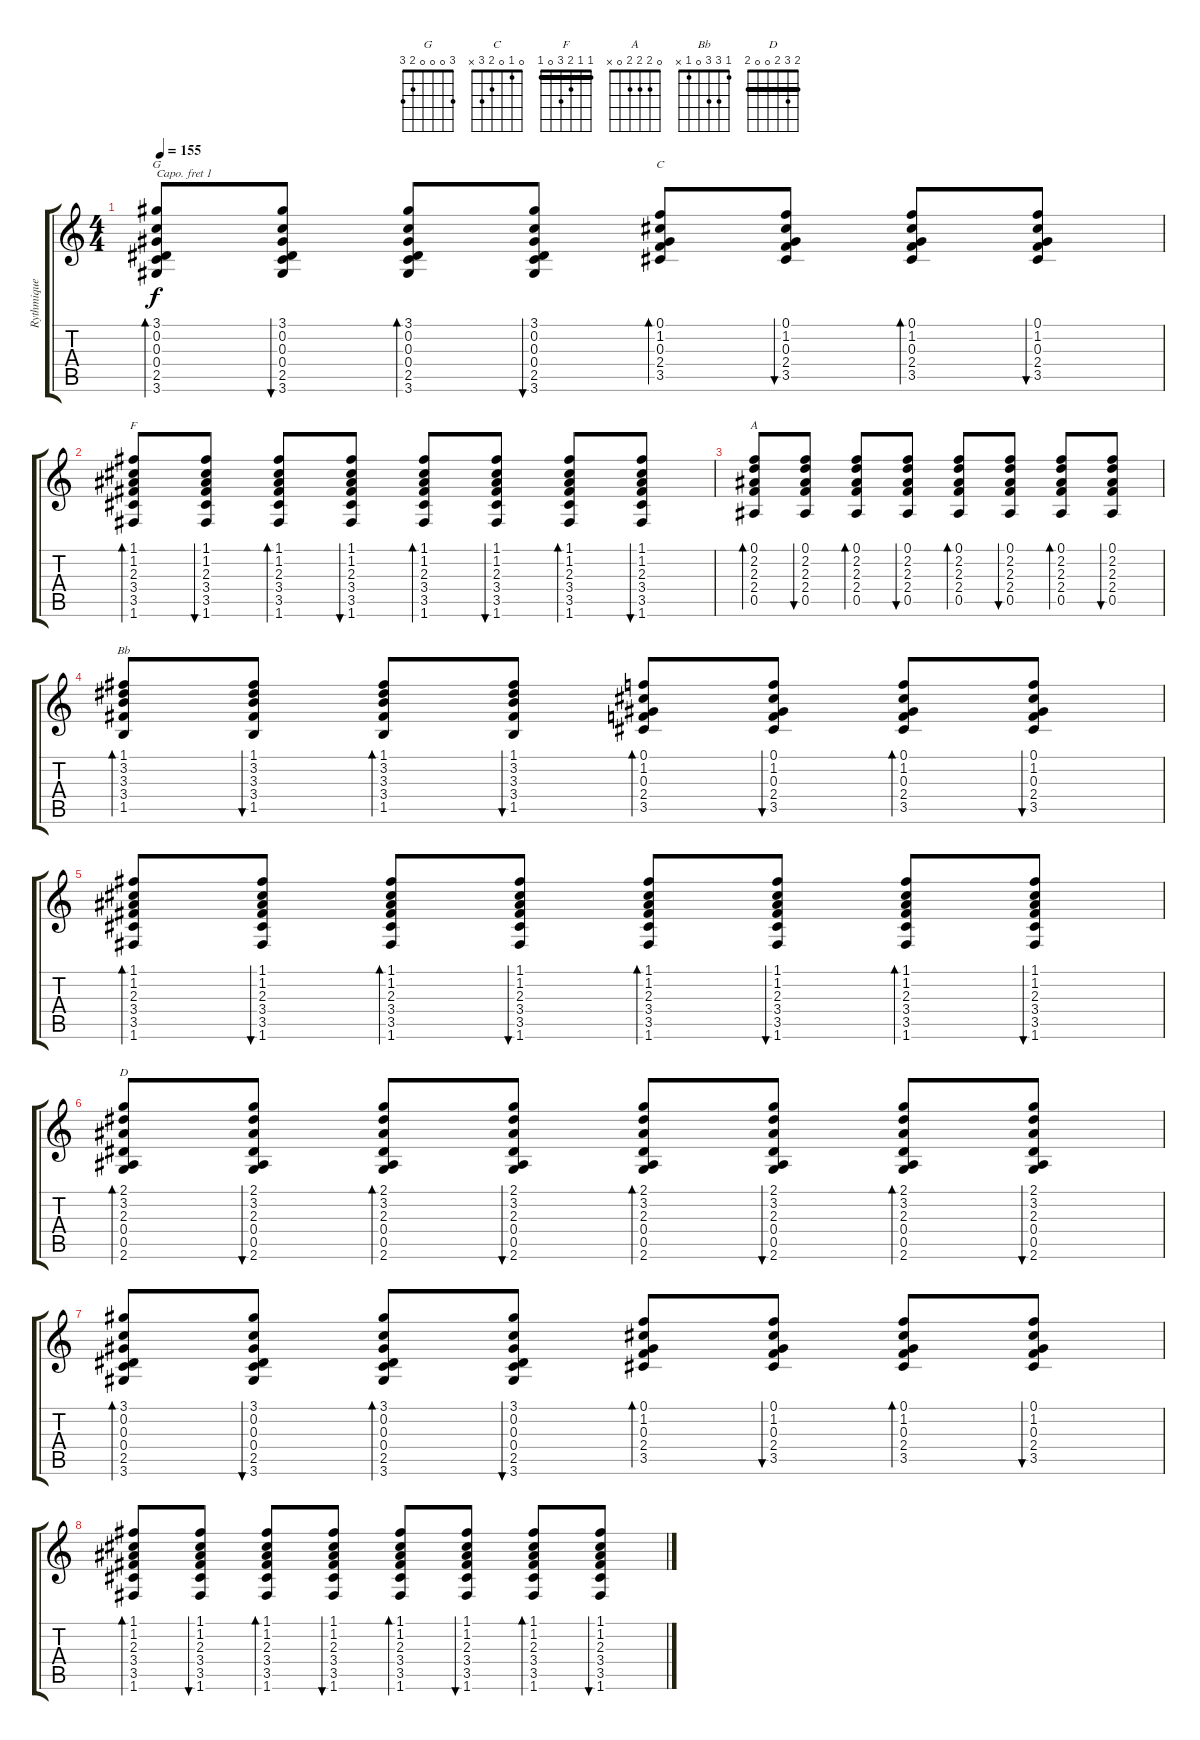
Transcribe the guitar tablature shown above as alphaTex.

\track ("Rythmique" "Rythmique") {instrument acousticguitarsteel}
\staff {score tabs}
\capo 1
\tuning (E4 B3 G3 D3 A2 E2) {hide}
\chord ("G" 3 0 0 0 2 3)
\chord ("C" 0 1 0 2 3 x)
\chord ("F" 1 1 2 3 0 1) {barre 1}
\chord ("A" 0 2 2 2 0 x)
\chord ("Bb" 1 3 3 0 1 x)
\chord ("D" 2 3 2 0 0 2) {barre 2}
\ts (4 4)
\tempo 155
\clef g2
\ks c
(3.1 0.2 0.3 0.4 2.5 3.6).8{bd 60 ch "G" dy f} (3.1 0.2 0.3 0.4 2.5 3.6).8{bu 60} (3.1 0.2 0.3 0.4 2.5 3.6).8{bd 60} (3.1 0.2 0.3 0.4 2.5 3.6).8{bu 60} (0.1 1.2 0.3 2.4 3.5).8{bd 60 ch "C"} (0.1 1.2 0.3 2.4 3.5).8{bu 60} (0.1 1.2 0.3 2.4 3.5).8{bd 60} (0.1 1.2 0.3 2.4 3.5).8{bu 60} |
(1.1 1.2 2.3 3.4 3.5 1.6).8{bd 60 ch "F"} (1.1 1.2 2.3 3.4 3.5 1.6).8{bu 60} (1.1 1.2 2.3 3.4 3.5 1.6).8{bd 60} (1.1 1.2 2.3 3.4 3.5 1.6).8{bu 60} (1.1 1.2 2.3 3.4 3.5 1.6).8{bd 60} (1.1 1.2 2.3 3.4 3.5 1.6).8{bu 60} (1.1 1.2 2.3 3.4 3.5 1.6).8{bd 60} (1.1 1.2 2.3 3.4 3.5 1.6).8{bu 60} |
(0.1 2.2 2.3 2.4 0.5).8{bd 60 ch "A"} (0.1 2.2 2.3 2.4 0.5).8{bu 60} (0.1 2.2 2.3 2.4 0.5).8{bd 60} (0.1 2.2 2.3 2.4 0.5).8{bu 60} (0.1 2.2 2.3 2.4 0.5).8{bd 60} (0.1 2.2 2.3 2.4 0.5).8{bu 60} (0.1 2.2 2.3 2.4 0.5).8{bd 60} (0.1 2.2 2.3 2.4 0.5).8{bu 60} |
(1.1 3.2 3.3 3.4 1.5).8{bd 60 ch "Bb"} (1.1 3.2 3.3 3.4 1.5).8{bu 60} (1.1 3.2 3.3 3.4 1.5).8{bd 60} (1.1 3.2 3.3 3.4 1.5).8{bu 60} (0.1 1.2 0.3 2.4 3.5).8{bd 60} (0.1 1.2 0.3 2.4 3.5).8{bu 60} (0.1 1.2 0.3 2.4 3.5).8{bd 60} (0.1 1.2 0.3 2.4 3.5).8{bu 60} |
(1.1 1.2 2.3 3.4 3.5 1.6).8{bd 60} (1.1 1.2 2.3 3.4 3.5 1.6).8{bu 60} (1.1 1.2 2.3 3.4 3.5 1.6).8{bd 60} (1.1 1.2 2.3 3.4 3.5 1.6).8{bu 60} (1.1 1.2 2.3 3.4 3.5 1.6).8{bd 60} (1.1 1.2 2.3 3.4 3.5 1.6).8{bu 60} (1.1 1.2 2.3 3.4 3.5 1.6).8{bd 60} (1.1 1.2 2.3 3.4 3.5 1.6).8{bu 60} |
(2.1 3.2 2.3 0.4 0.5 2.6).8{bd 60 ch "D"} (2.1 3.2 2.3 0.4 0.5 2.6).8{bu 60} (2.1 3.2 2.3 0.4 0.5 2.6).8{bd 60} (2.1 3.2 2.3 0.4 0.5 2.6).8{bu 60} (2.1 3.2 2.3 0.4 0.5 2.6).8{bd 60} (2.1 3.2 2.3 0.4 0.5 2.6).8{bu 60} (2.1 3.2 2.3 0.4 0.5 2.6).8{bd 60} (2.1 3.2 2.3 0.4 0.5 2.6).8{bu 60} |
(3.1 0.2 0.3 0.4 2.5 3.6).8{bd 60} (3.1 0.2 0.3 0.4 2.5 3.6).8{bu 60} (3.1 0.2 0.3 0.4 2.5 3.6).8{bd 60} (3.1 0.2 0.3 0.4 2.5 3.6).8{bu 60} (0.1 1.2 0.3 2.4 3.5).8{bd 60} (0.1 1.2 0.3 2.4 3.5).8{bu 60} (0.1 1.2 0.3 2.4 3.5).8{bd 60} (0.1 1.2 0.3 2.4 3.5).8{bu 60} |
(1.1 1.2 2.3 3.4 3.5 1.6).8{bd 60} (1.1 1.2 2.3 3.4 3.5 1.6).8{bu 60} (1.1 1.2 2.3 3.4 3.5 1.6).8{bd 60} (1.1 1.2 2.3 3.4 3.5 1.6).8{bu 60} (1.1 1.2 2.3 3.4 3.5 1.6).8{bd 60} (1.1 1.2 2.3 3.4 3.5 1.6).8{bu 60} (1.1 1.2 2.3 3.4 3.5 1.6).8{bd 60} (1.1 1.2 2.3 3.4 3.5 1.6).8{bu 60}
